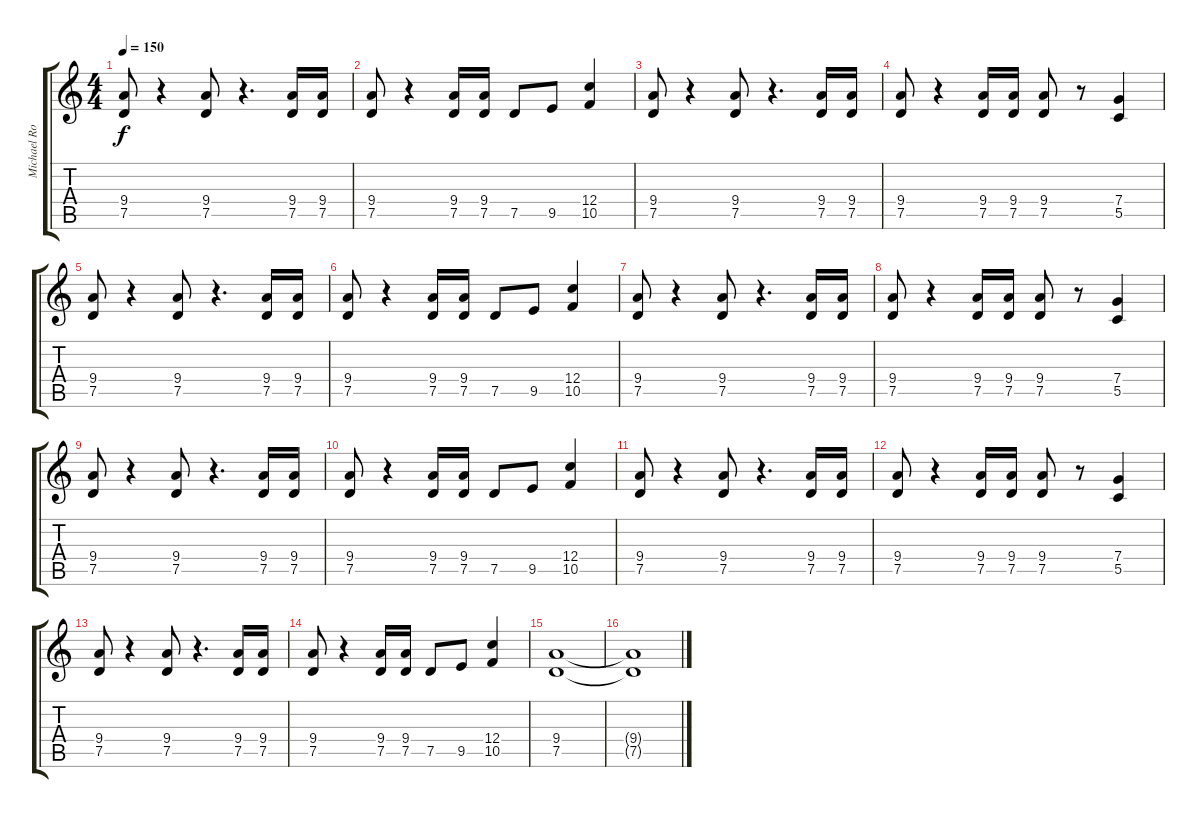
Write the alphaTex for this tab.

\track ("Michael Romeo" "Michael Ro") {instrument distortionguitar}
\staff {score tabs}
\tuning (D4 A3 F3 C3 G2 D2) {hide}
\ts (4 4)
\tempo 150
\clef g2
\ks c
(9.4 7.5).8{dy f} r.4 (9.4 7.5).8 r.4{d} (9.4 7.5).16 (9.4 7.5).16 |
(9.4 7.5).8 r.4 (9.4 7.5).16 (9.4 7.5).16 7.5.8 9.5.8 (12.4 10.5).4 |
(9.4 7.5).8 r.4 (9.4 7.5).8 r.4{d} (9.4 7.5).16 (9.4 7.5).16 |
(9.4 7.5).8 r.4 (9.4 7.5).16 (9.4 7.5).16 (9.4 7.5).8 r.8 (7.4 5.5).4 |
(9.4 7.5).8 r.4 (9.4 7.5).8 r.4{d} (9.4 7.5).16 (9.4 7.5).16 |
(9.4 7.5).8 r.4 (9.4 7.5).16 (9.4 7.5).16 7.5.8 9.5.8 (12.4 10.5).4 |
(9.4 7.5).8 r.4 (9.4 7.5).8 r.4{d} (9.4 7.5).16 (9.4 7.5).16 |
(9.4 7.5).8 r.4 (9.4 7.5).16 (9.4 7.5).16 (9.4 7.5).8 r.8 (7.4 5.5).4 |
(9.4 7.5).8 r.4 (9.4 7.5).8 r.4{d} (9.4 7.5).16 (9.4 7.5).16 |
(9.4 7.5).8 r.4 (9.4 7.5).16 (9.4 7.5).16 7.5.8 9.5.8 (12.4 10.5).4 |
(9.4 7.5).8 r.4 (9.4 7.5).8 r.4{d} (9.4 7.5).16 (9.4 7.5).16 |
(9.4 7.5).8 r.4 (9.4 7.5).16 (9.4 7.5).16 (9.4 7.5).8 r.8 (7.4 5.5).4 |
(9.4 7.5).8 r.4 (9.4 7.5).8 r.4{d} (9.4 7.5).16 (9.4 7.5).16 |
(9.4 7.5).8 r.4 (9.4 7.5).16 (9.4 7.5).16 7.5.8 9.5.8 (12.4 10.5).4 |
(9.4 7.5).1 |
(9.4{t} 7.5{t}).1
